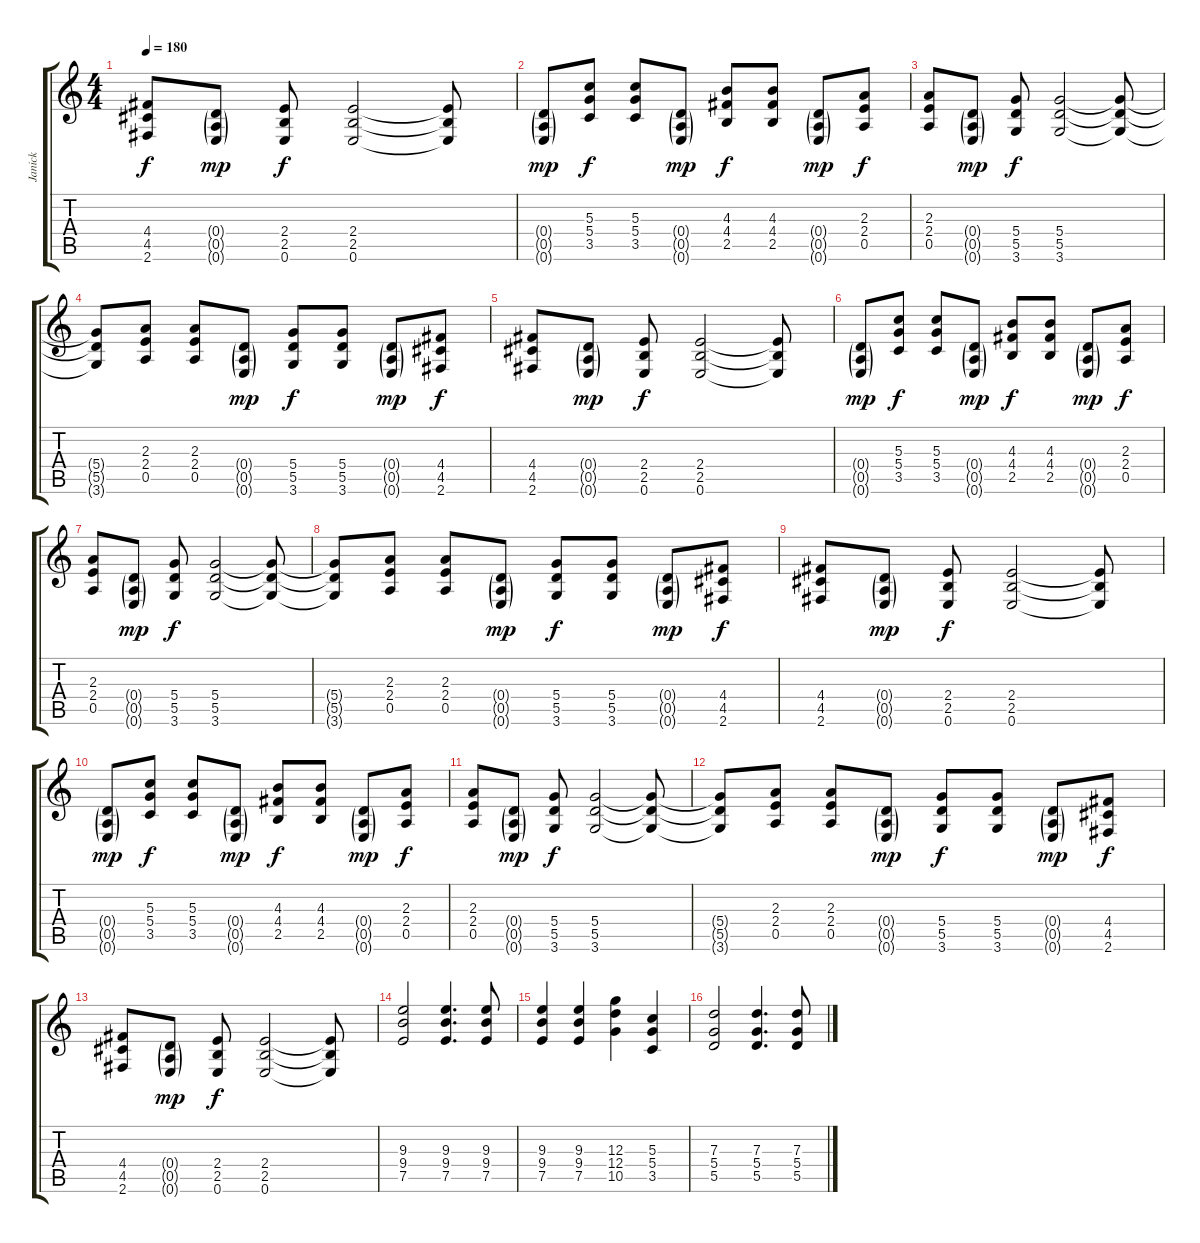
\track ("Janick" "Janick") {instrument distortionguitar}
\staff {score tabs}
\tuning (E4 B3 G3 D3 A2 E2) {hide}
\ts (4 4)
\tempo 180
\clef g2
\ks c
(4.4 4.5 2.6).8{dy f} (0.4{g} 0.5{g} 0.6{g}).8{dy mp} (2.4 2.5 0.6).8{dy f} (2.4 2.5 0.6).2 (2.4{t} 2.5{t} 0.6{t}).8 |
(0.4{g} 0.5{g} 0.6{g}).8{dy mp} (5.3 5.4 3.5).8{dy f} (5.3 5.4 3.5).8 (0.4{g} 0.5{g} 0.6{g}).8{dy mp} (4.3 4.4 2.5).8{dy f} (4.3 4.4 2.5).8 (0.4{g} 0.5{g} 0.6{g}).8{dy mp} (2.3 2.4 0.5).8{dy f} |
(2.3 2.4 0.5).8 (0.4{g} 0.5{g} 0.6{g}).8{dy mp} (5.4 5.5 3.6).8{dy f} (5.4 5.5 3.6).2 (5.4{t} 5.5{t} 3.6{t}).8 |
(5.4{t} 5.5{t} 3.6{t}).8 (2.3 2.4 0.5).8 (2.3 2.4 0.5).8 (0.4{g} 0.5{g} 0.6{g}).8{dy mp} (5.4 5.5 3.6).8{dy f} (5.4 5.5 3.6).8 (0.4{g} 0.5{g} 0.6{g}).8{dy mp} (4.4 4.5 2.6).8{dy f} |
(4.4 4.5 2.6).8 (0.4{g} 0.5{g} 0.6{g}).8{dy mp} (2.4 2.5 0.6).8{dy f} (2.4 2.5 0.6).2 (2.4{t} 2.5{t} 0.6{t}).8 |
(0.4{g} 0.5{g} 0.6{g}).8{dy mp} (5.3 5.4 3.5).8{dy f} (5.3 5.4 3.5).8 (0.4{g} 0.5{g} 0.6{g}).8{dy mp} (4.3 4.4 2.5).8{dy f} (4.3 4.4 2.5).8 (0.4{g} 0.5{g} 0.6{g}).8{dy mp} (2.3 2.4 0.5).8{dy f} |
(2.3 2.4 0.5).8 (0.4{g} 0.5{g} 0.6{g}).8{dy mp} (5.4 5.5 3.6).8{dy f} (5.4 5.5 3.6).2 (5.4{t} 5.5{t} 3.6{t}).8 |
(5.4{t} 5.5{t} 3.6{t}).8 (2.3 2.4 0.5).8 (2.3 2.4 0.5).8 (0.4{g} 0.5{g} 0.6{g}).8{dy mp} (5.4 5.5 3.6).8{dy f} (5.4 5.5 3.6).8 (0.4{g} 0.5{g} 0.6{g}).8{dy mp} (4.4 4.5 2.6).8{dy f} |
(4.4 4.5 2.6).8 (0.4{g} 0.5{g} 0.6{g}).8{dy mp} (2.4 2.5 0.6).8{dy f} (2.4 2.5 0.6).2 (2.4{t} 2.5{t} 0.6{t}).8 |
(0.4{g} 0.5{g} 0.6{g}).8{dy mp} (5.3 5.4 3.5).8{dy f} (5.3 5.4 3.5).8 (0.4{g} 0.5{g} 0.6{g}).8{dy mp} (4.3 4.4 2.5).8{dy f} (4.3 4.4 2.5).8 (0.4{g} 0.5{g} 0.6{g}).8{dy mp} (2.3 2.4 0.5).8{dy f} |
(2.3 2.4 0.5).8 (0.4{g} 0.5{g} 0.6{g}).8{dy mp} (5.4 5.5 3.6).8{dy f} (5.4 5.5 3.6).2 (5.4{t} 5.5{t} 3.6{t}).8 |
(5.4{t} 5.5{t} 3.6{t}).8 (2.3 2.4 0.5).8 (2.3 2.4 0.5).8 (0.4{g} 0.5{g} 0.6{g}).8{dy mp} (5.4 5.5 3.6).8{dy f} (5.4 5.5 3.6).8 (0.4{g} 0.5{g} 0.6{g}).8{dy mp} (4.4 4.5 2.6).8{dy f} |
(4.4 4.5 2.6).8 (0.4{g} 0.5{g} 0.6{g}).8{dy mp} (2.4 2.5 0.6).8{dy f} (2.4 2.5 0.6).2 (2.4{t} 2.5{t} 0.6{t}).8 |
(9.3 9.4 7.5).2 (9.3 9.4 7.5).4{d} (9.3 9.4 7.5).8 |
(9.3 9.4 7.5).4 (9.3 9.4 7.5).4 (12.3 12.4 10.5).4 (5.3 5.4 3.5).4 |
(7.3 5.4 5.5).2 (7.3 5.4 5.5).4{d} (7.3 5.4 5.5).8
